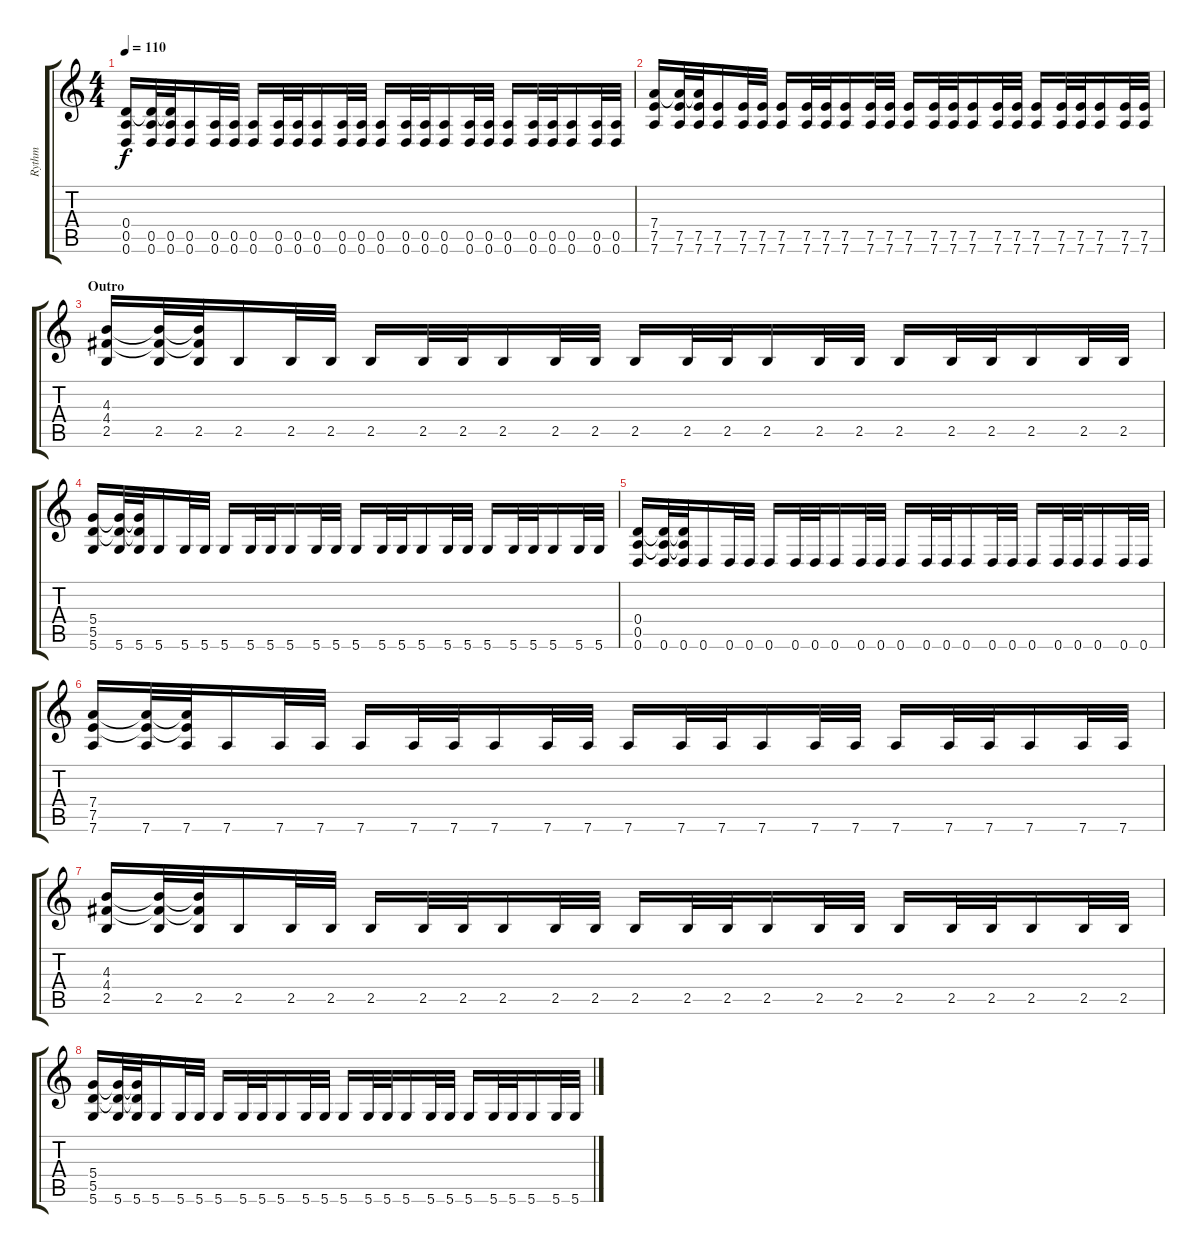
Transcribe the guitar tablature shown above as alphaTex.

\track ("Rythm" "Rythm") {instrument distortionguitar}
\staff {score tabs}
\tuning (E4 B3 G3 D3 A2 D2) {hide}
\ts (4 4)
\tempo 110
\clef g2
\ks c
(0.4 0.5 0.6).16{dy f} (0.4{t} 0.5 0.6).32 (0.4{t} 0.5 0.6).32 (0.5 0.6).16 (0.5 0.6).32 (0.5 0.6).32 (0.5 0.6).16 (0.5 0.6).32 (0.5 0.6).32 (0.5 0.6).16 (0.5 0.6).32 (0.5 0.6).32 (0.5 0.6).16 (0.5 0.6).32 (0.5 0.6).32 (0.5 0.6).16 (0.5 0.6).32 (0.5 0.6).32 (0.5 0.6).16 (0.5 0.6).32 (0.5 0.6).32 (0.5 0.6).16 (0.5 0.6).32 (0.5 0.6).32 |
(7.4 7.5 7.6).16 (7.4{t} 7.5 7.6).32 (7.4{t} 7.5 7.6).32 (7.5 7.6).16 (7.5 7.6).32 (7.5 7.6).32 (7.5 7.6).16 (7.5 7.6).32 (7.5 7.6).32 (7.5 7.6).16 (7.5 7.6).32 (7.5 7.6).32 (7.5 7.6).16 (7.5 7.6).32 (7.5 7.6).32 (7.5 7.6).16 (7.5 7.6).32 (7.5 7.6).32 (7.5 7.6).16 (7.5 7.6).32 (7.5 7.6).32 (7.5 7.6).16 (7.5 7.6).32 (7.5 7.6).32 |
\section ("" "Outro")
(4.3 4.4 2.5).16{volume 13} (4.3{t} 4.4{t} 2.5).32 (4.3{t} 4.4{t} 2.5).32 2.5.16 2.5.32 2.5.32 2.5.16{volume 12} 2.5.32 2.5.32 2.5.16 2.5.32 2.5.32 2.5.16{volume 11} 2.5.32 2.5.32 2.5.16 2.5.32 2.5.32 2.5.16{volume 10} 2.5.32 2.5.32 2.5.16 2.5.32 2.5.32 |
(5.4 5.5 5.6).16{volume 9} (5.4{t} 5.5{t} 5.6).32 (5.4{t} 5.5{t} 5.6).32 5.6.16 5.6.32 5.6.32 5.6.16 5.6.32 5.6.32 5.6.16 5.6.32 5.6.32 5.6.16{volume 8} 5.6.32 5.6.32 5.6.16 5.6.32 5.6.32 5.6.16 5.6.32 5.6.32 5.6.16 5.6.32 5.6.32 |
(0.4 0.5 0.6).16{volume 7} (0.4{t} 0.5{t} 0.6).32 (0.4{t} 0.5{t} 0.6).32 0.6.16 0.6.32 0.6.32 0.6.16 0.6.32 0.6.32 0.6.16 0.6.32 0.6.32 0.6.16{volume 6} 0.6.32 0.6.32 0.6.16 0.6.32 0.6.32 0.6.16 0.6.32 0.6.32 0.6.16 0.6.32 0.6.32 |
(7.4 7.5 7.6).16{volume 5} (7.4{t} 7.5{t} 7.6).32 (7.4{t} 7.5{t} 7.6).32 7.6.16 7.6.32 7.6.32 7.6.16{volume 4} 7.6.32 7.6.32 7.6.16 7.6.32 7.6.32 7.6.16{volume 3} 7.6.32 7.6.32 7.6.16 7.6.32 7.6.32 7.6.16{volume 2} 7.6.32 7.6.32 7.6.16 7.6.32 7.6.32 |
(4.3 4.4 2.5).16 (4.3{t} 4.4{t} 2.5).32 (4.3{t} 4.4{t} 2.5).32 2.5.16 2.5.32 2.5.32 2.5.16 2.5.32 2.5.32 2.5.16 2.5.32 2.5.32 2.5.16 2.5.32 2.5.32 2.5.16 2.5.32 2.5.32 2.5.16 2.5.32 2.5.32 2.5.16 2.5.32 2.5.32 |
(5.4 5.5 5.6).16{volume 1} (5.4{t} 5.5{t} 5.6).32 (5.4{t} 5.5{t} 5.6).32 5.6.16 5.6.32 5.6.32 5.6.16 5.6.32 5.6.32 5.6.16 5.6.32 5.6.32 5.6.16 5.6.32 5.6.32 5.6.16 5.6.32 5.6.32 5.6.16 5.6.32 5.6.32 5.6.16 5.6.32 5.6.32
